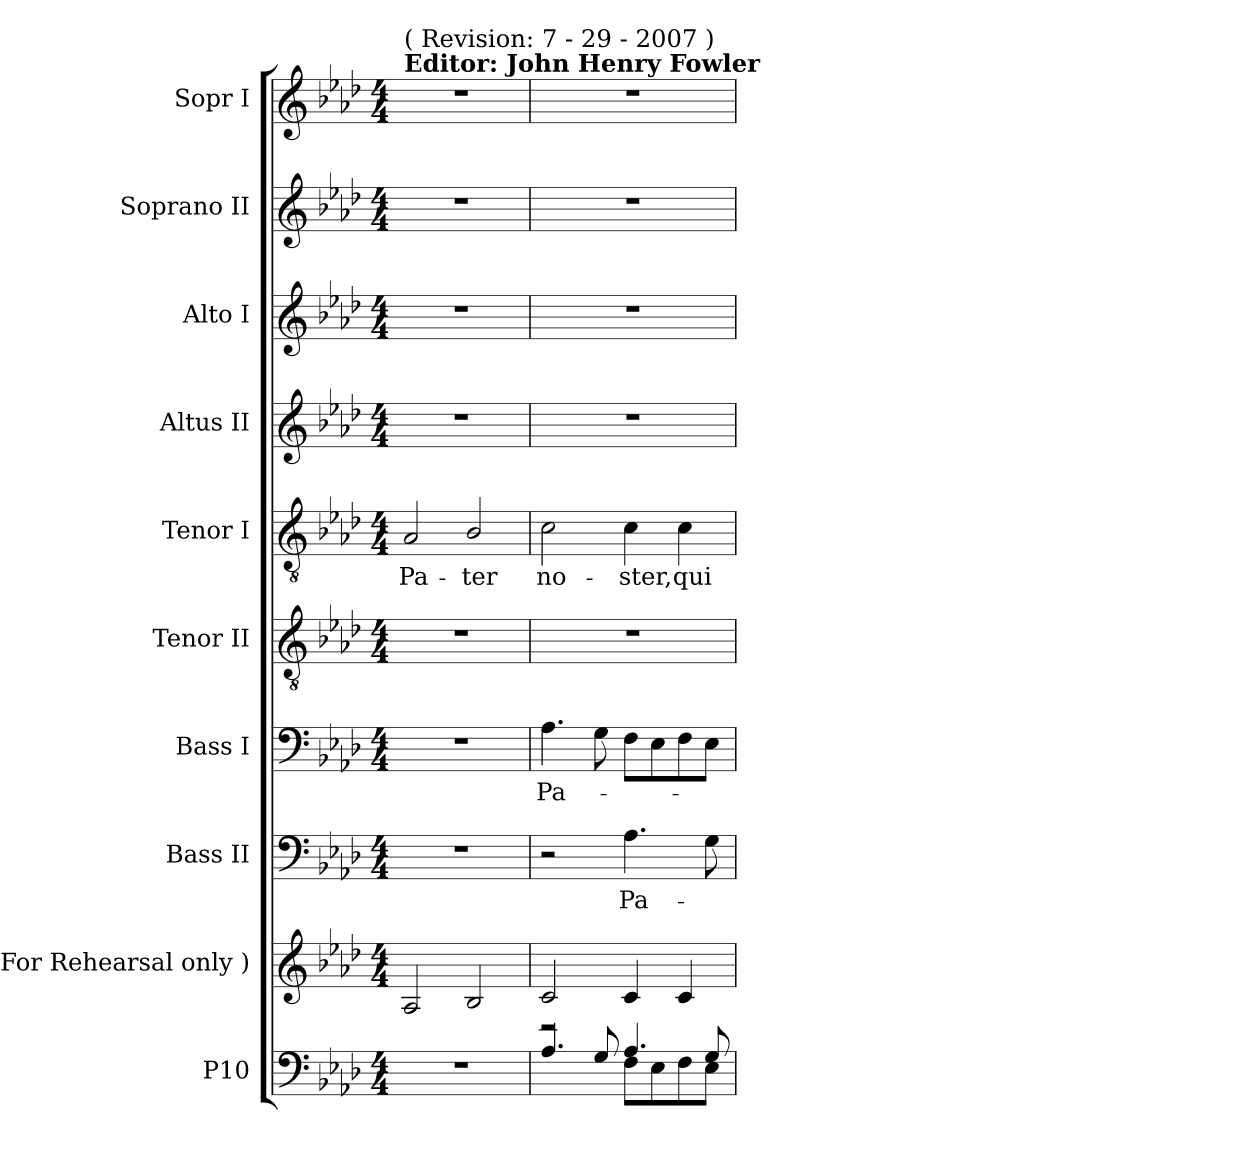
**kern	**kern	**kern	**text	**kern	**text	**kern	**kern	**text	**kern	**kern	**kern	**kern
*part10	*part9	*part8	*part8	*part7	*part7	*part6	*part5	*part5	*part4	*part3	*part2	*part1
*staff10	*staff9	*staff8	*staff8	*staff7	*staff7	*staff6	*staff5	*staff5	*staff4	*staff3	*staff2	*staff1
*I"P10	*I"( For Rehearsal  only )	*I"Bass II	*	*I"Bass I	*	*I"Tenor II	*I"Tenor I	*	*I"Altus II	*I"Alto I	*I"Soprano II	*I"Sopr I
*	*I'Reh.	*I'B-II	*	*I'B-I	*	*I'T-II	*I'T-I	*	*I'A-II	*I'A-I	*I'S-II	*I'S-I
!!LO:PB:g=z
*clefF4	*clefG2	*clefF4	*	*clefF4	*	*clefGv2	*clefGv2	*	*clefG2	*clefG2	*clefG2	*clefG2
*	*	*	*	*	*	*ITrd7c12	*ITrd7c12	*	*	*	*	*
*k[b-e-a-d-]	*k[b-e-a-d-]	*k[b-e-a-d-]	*	*k[b-e-a-d-]	*	*k[b-e-a-d-]	*k[b-e-a-d-]	*	*k[b-e-a-d-]	*k[b-e-a-d-]	*k[b-e-a-d-]	*k[b-e-a-d-]
*A-:	*A-:	*A-:	*	*A-:	*	*A-:	*A-:	*	*A-:	*A-:	*A-:	*A-:
*M4/4	*M4/4	*M4/4	*	*M4/4	*	*M4/4	*M4/4	*	*M4/4	*M4/4	*M4/4	*M4/4
=1	=1	=1	=1	=1	=1	=1	=1	=1	=1	=1	=1	=1
!	!	!	!	!	!	!	!	!	!	!	!	!LO:TX:a:B:t=Editor&colon; John Henry Fowler
!	!	!	!	!	!	!	!	!	!	!	!	!LO:TX:a:t=( Revision&colon; 7 - 29 - 2007 )
!	!	!	!	!	!	!	!	!LO:LY:b:color=#000000	!	!	!	!
1r	2A-i/	1r	.	1r	.	1r	2AA-i/	Pa-	1r	1r	1r	1r
!	!	!	!	!	!	!	!	!LO:LY:b:color=#000000	!	!	!	!
.	2B-i/	.	.	.	.	.	2BB-i/	-ter	.	.	.	.
=2	=2	=2	=2	=2	=2	=2	=2	=2	=2	=2	=2	=2
*^	*	*	*	*	*	*	*	*	*	*	*	*
!	!	!	!	!	!	!LO:LY:b:color=#000000	!	!	!	!	!	!	!
!	!	!	!	!	!	!	!	!	!LO:LY:b:color=#000000	!	!	!	!
2r	4.A-i/	2ci/	2r	.	4.A-i\	Pa-	1r	2Ci\	no-	1r	1r	1r	1r
.	8Gi/	.	.	.	8Gi\	.	.	.	.	.	.	.	.
!	!	!	!	!LO:LY:b:color=#000000	!	!	!	!	!	!	!	!	!
!	!	!	!	!	!	!	!	!	!LO:LY:b:color=#000000	!	!	!	!
4.A-i/	8Fi\L	4ci/	4.A-i\	Pa-	8Fi\L	.	.	4Ci\	-ster,	.	.	.	.
.	8E-i\	.	.	.	8E-i\	.	.	.	.	.	.	.	.
!	!	!	!	!	!	!	!	!	!LO:LY:b:color=#000000	!	!	!	!
.	8Fi\	4ci/	.	.	8Fi\	.	.	4Ci\	qui	.	.	.	.
8Gi/	8E-i\J	.	8Gi\	.	8E-i\J	.	.	.	.	.	.	.	.
*v	*v	*	*	*	*	*	*	*	*	*	*	*	*
=	=	=	=	=	=	=	=	=	=	=	=	=
*-	*-	*-	*-	*-	*-	*-	*-	*-	*-	*-	*-	*-
